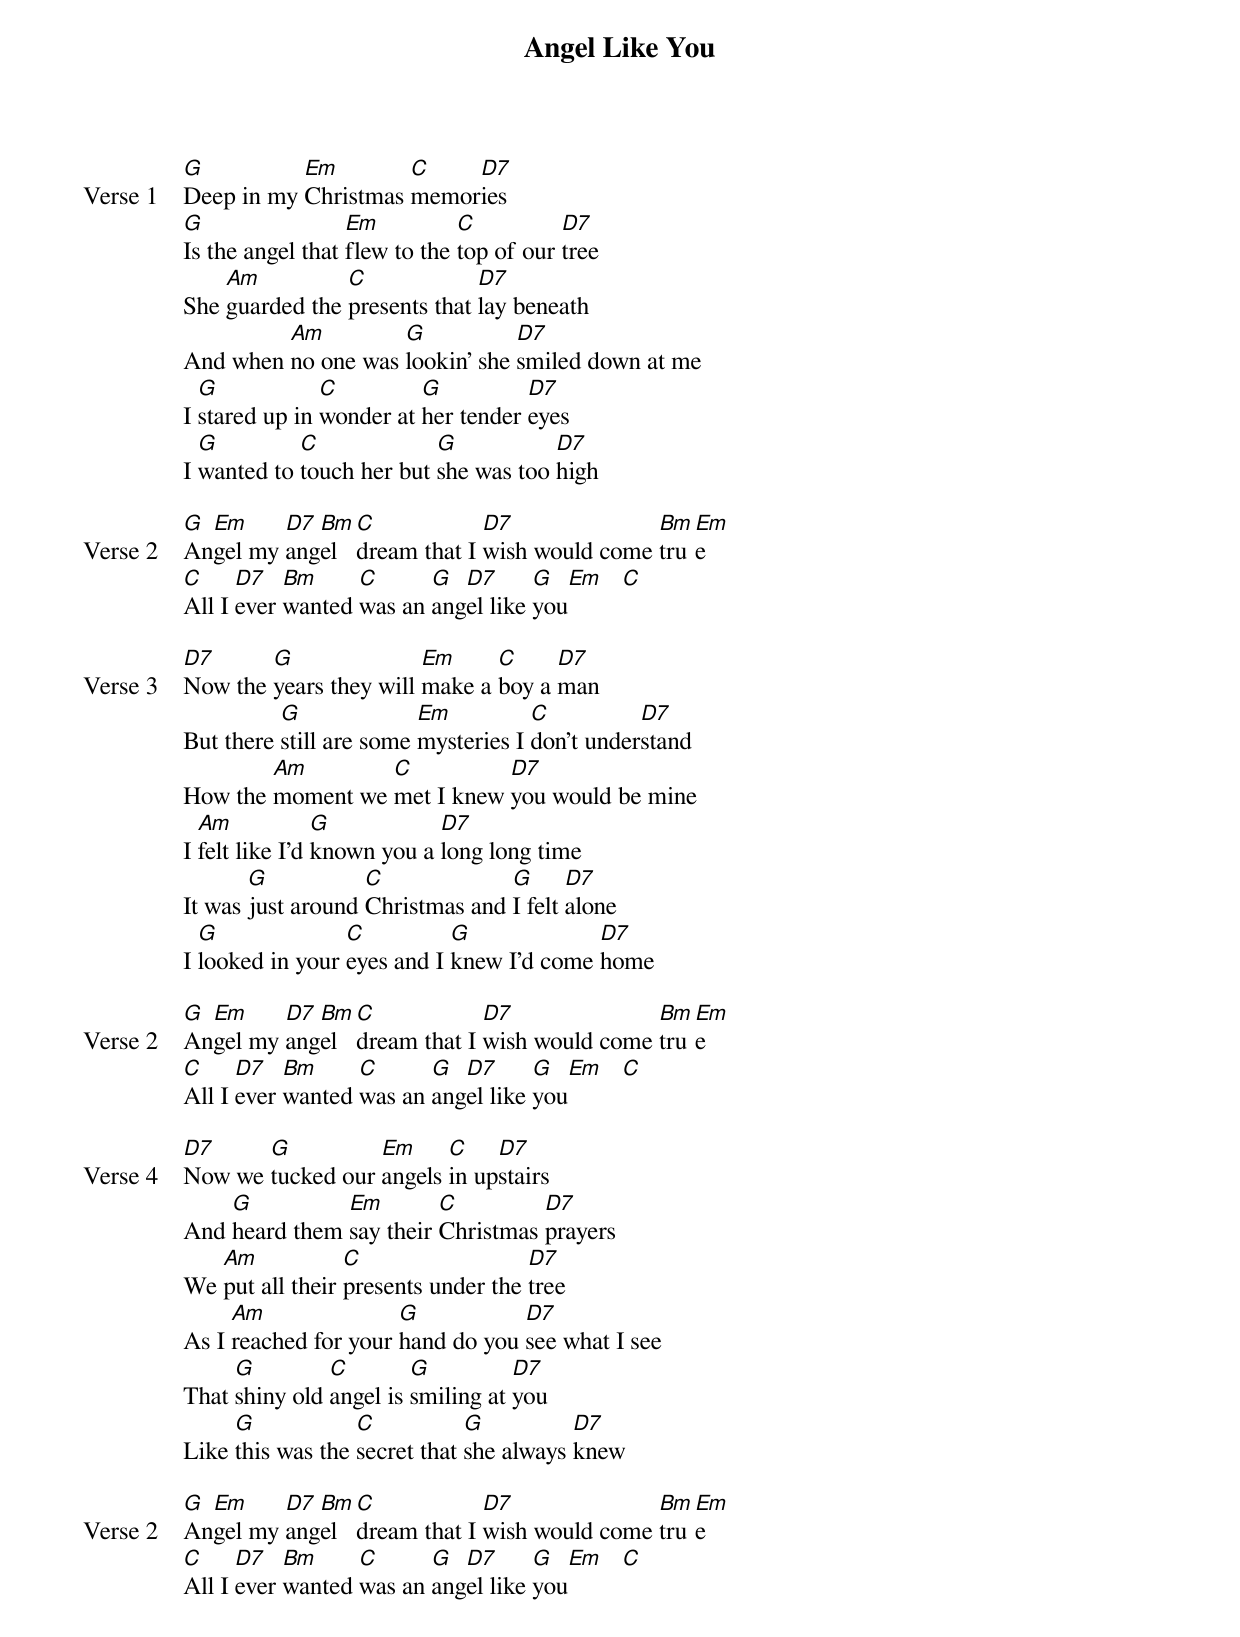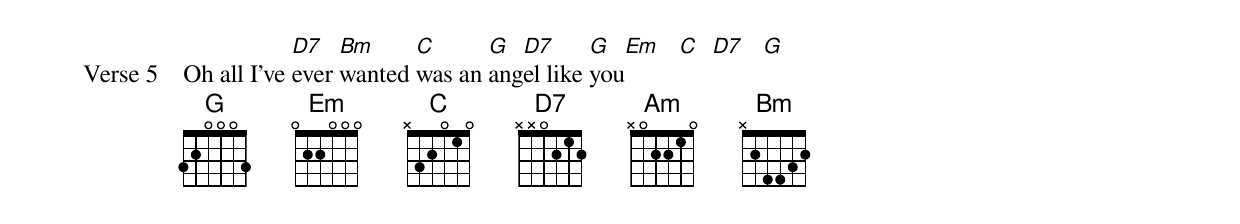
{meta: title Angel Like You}
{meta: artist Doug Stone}
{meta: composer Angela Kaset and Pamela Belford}
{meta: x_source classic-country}
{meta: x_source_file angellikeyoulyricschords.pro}
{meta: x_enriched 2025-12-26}

{start_of_verse: Verse 1}
[G]Deep in my [Em]Christmas [C]memor[D7]ies
[G]Is the angel that [Em]flew to the [C]top of our [D7]tree
She [Am]guarded the [C]presents that [D7]lay beneath
And when [Am]no one was [G]lookin' she [D7]smiled down at me
I [G]stared up in [C]wonder at [G]her tender [D7]eyes
I [G]wanted to [C]touch her but [G]she was too [D7]high
{end_of_verse}

{start_of_verse: Verse 2}
[G]An[Em]gel my [D7]ang[Bm]el [C]dream that I [D7]wish would come [Bm]tru[Em]e
[C]All I [D7]ever [Bm]wanted [C]was an [G]ang[D7]el like [G]you[Em]   [C]
{end_of_verse}

{start_of_verse: Verse 3}
[D7]Now the [G]years they will [Em]make a [C]boy a [D7]man
But there [G]still are some [Em]mysteries I [C]don't under[D7]stand
How the [Am]moment we [C]met I knew [D7]you would be mine
I [Am]felt like I'd [G]known you a [D7]long long time
It was [G]just around [C]Christmas and [G]I felt [D7]alone
I [G]looked in your [C]eyes and I [G]knew I'd come [D7]home
{end_of_verse}

{start_of_verse: Verse 2}
[G]An[Em]gel my [D7]ang[Bm]el [C]dream that I [D7]wish would come [Bm]tru[Em]e
[C]All I [D7]ever [Bm]wanted [C]was an [G]ang[D7]el like [G]you[Em]   [C]
{end_of_verse}

{start_of_verse: Verse 4}
[D7]Now we [G]tucked our [Em]angels [C]in up[D7]stairs
And [G]heard them [Em]say their [C]Christmas [D7]prayers
We [Am]put all their [C]presents under the [D7]tree
As I [Am]reached for your [G]hand do you [D7]see what I see
That [G]shiny old [C]angel is [G]smiling at [D7]you
Like [G]this was the [C]secret that [G]she always [D7]knew
{end_of_verse}

{start_of_verse: Verse 2}
[G]An[Em]gel my [D7]ang[Bm]el [C]dream that I [D7]wish would come [Bm]tru[Em]e
[C]All I [D7]ever [Bm]wanted [C]was an [G]ang[D7]el like [G]you[Em]   [C]
{end_of_verse}

{start_of_verse: Verse 5}
Oh all I've [D7]ever [Bm]wanted [C]was an [G]ang[D7]el like [G]you[Em]   [C]  [D7]   [G]
{end_of_verse}
